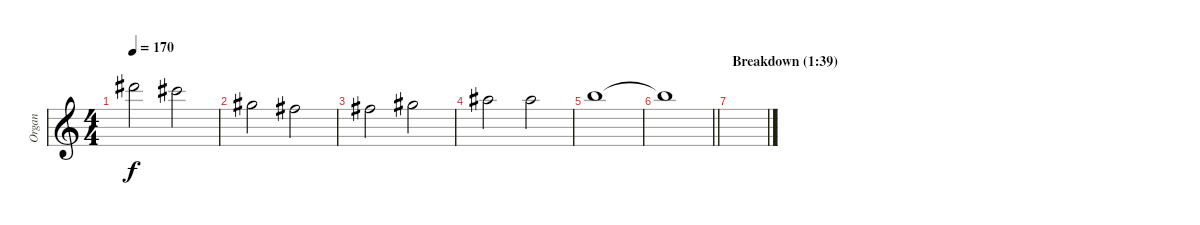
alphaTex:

\track ("Organ" "Organ") {instrument rockorgan}
\staff {score}
\tuning (Eb5 Bb4 Gb4 Db4 Ab3 Eb3) {hide}
\ts (4 4)
\tempo 170
\clef g2
\ks c
12.1.2{dy f} 10.1.2 |
10.2.2 12.3.2 |
12.3.2 14.3.2 |
12.2.2 12.2.2 |
13.2.1 |
\barLineRight lightlight
13.2{t}.1 |
\section ("" "Breakdown (1:39)")
